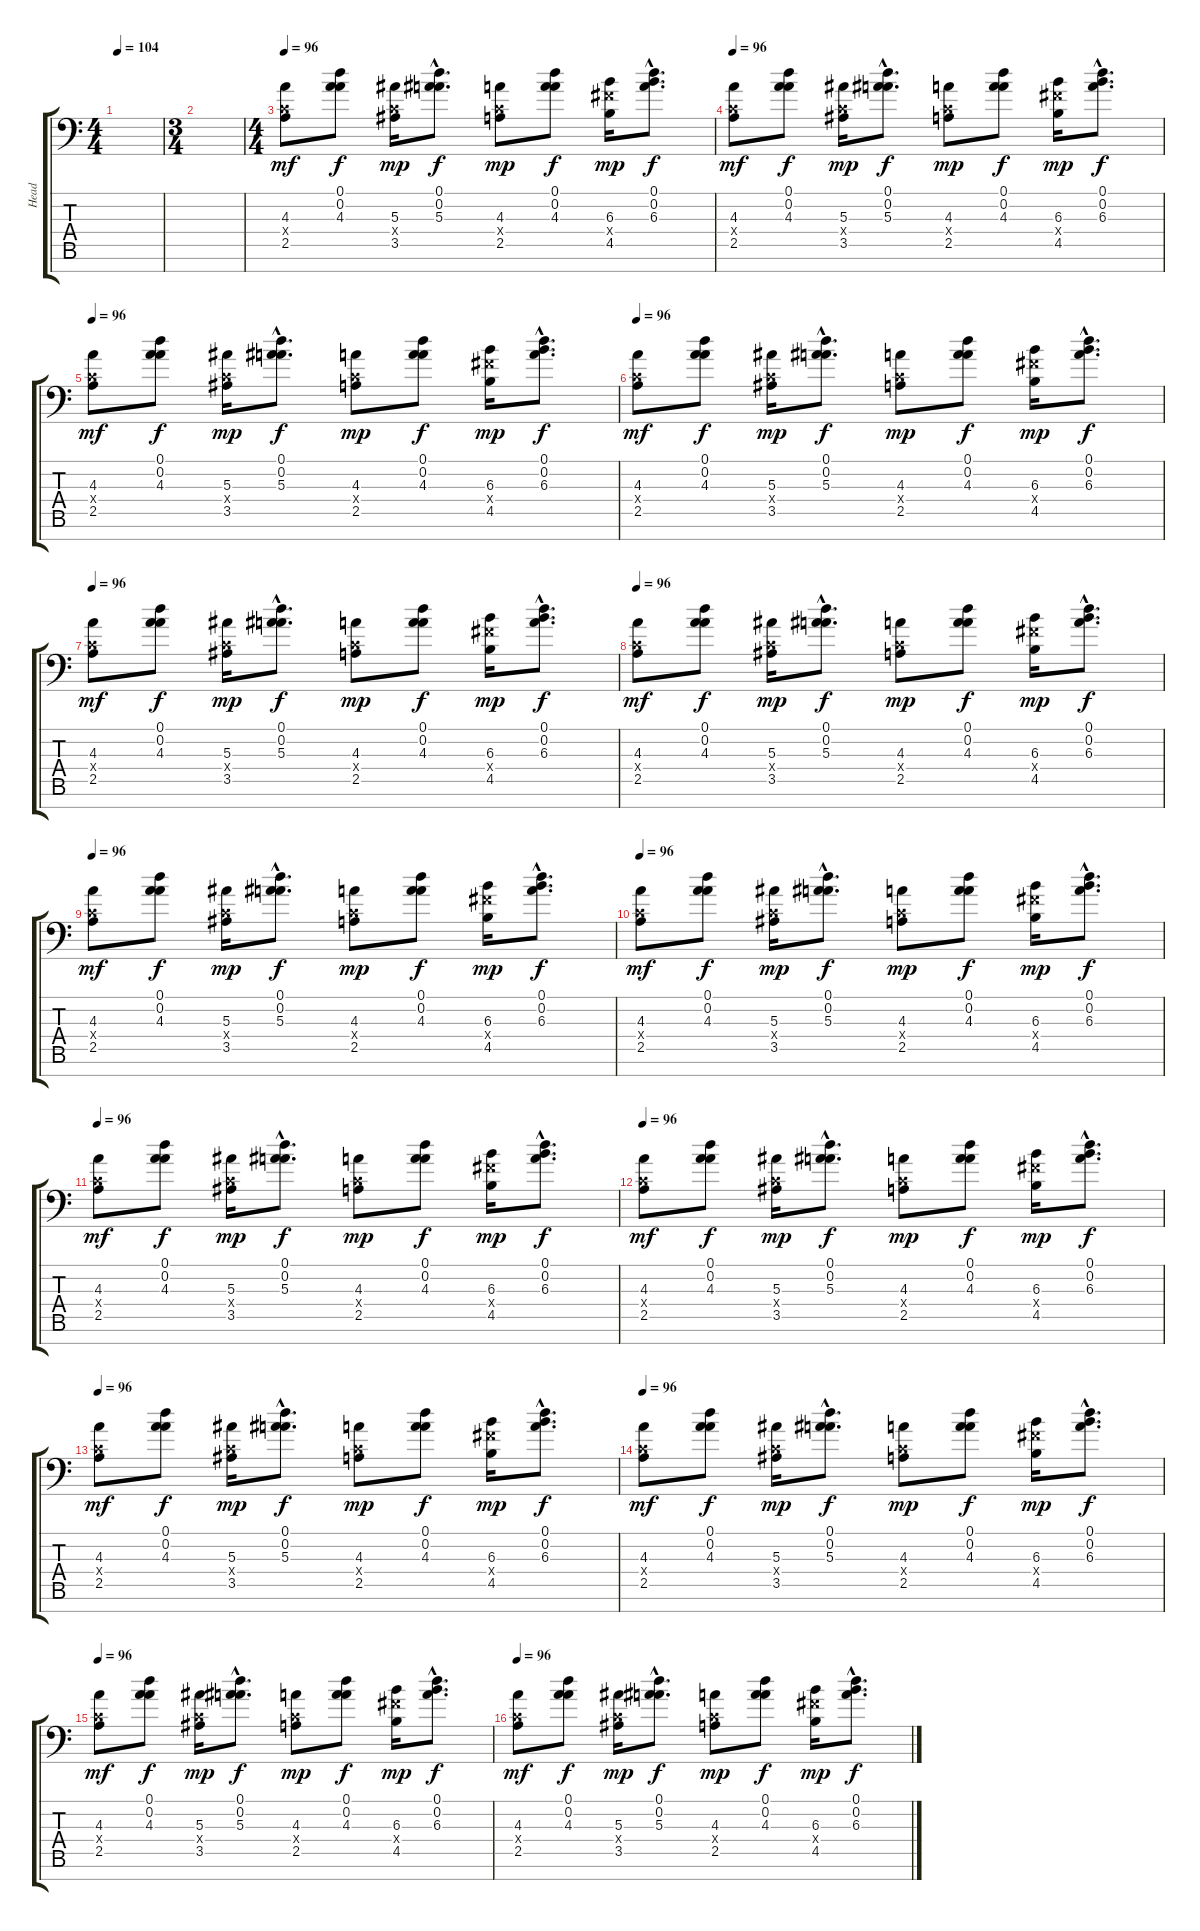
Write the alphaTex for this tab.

\track ("Head" "Head") {instrument distortionguitar}
\staff {score tabs}
\tuning (D4 A3 F3 C3 G2 D2 A1) {hide}
\ts (4 4)
\tempo 104
\clef f4
\ks c
|
\ts (3 4)
|
\ts (4 4)
\tempo 96
(4.3 0.4{x} 2.5).8{dy mf instrument distortionguitar} (0.1 0.2 4.3).8{dy f} (5.3 0.4{x} 3.5).16{dy mp} (0.1{hac} 0.2{hac} 5.3{hac}).8{d dy f} (4.3 0.4{x} 2.5).8{dy mp} (0.1 0.2 4.3).8{dy f} (6.3 6.4{x} 4.5).16{dy mp} (0.1{hac} 0.2{hac} 6.3{hac}).8{d dy f} |
\tempo 96
(4.3 0.4{x} 2.5).8{dy mf instrument distortionguitar} (0.1 0.2 4.3).8{dy f} (5.3 0.4{x} 3.5).16{dy mp} (0.1{hac} 0.2{hac} 5.3{hac}).8{d dy f} (4.3 0.4{x} 2.5).8{dy mp} (0.1 0.2 4.3).8{dy f} (6.3 6.4{x} 4.5).16{dy mp} (0.1{hac} 0.2{hac} 6.3{hac}).8{d dy f} |
\tempo 96
(4.3 0.4{x} 2.5).8{dy mf instrument distortionguitar} (0.1 0.2 4.3).8{dy f} (5.3 0.4{x} 3.5).16{dy mp} (0.1{hac} 0.2{hac} 5.3{hac}).8{d dy f} (4.3 0.4{x} 2.5).8{dy mp} (0.1 0.2 4.3).8{dy f} (6.3 6.4{x} 4.5).16{dy mp} (0.1{hac} 0.2{hac} 6.3{hac}).8{d dy f} |
\tempo 96
(4.3 0.4{x} 2.5).8{dy mf instrument distortionguitar} (0.1 0.2 4.3).8{dy f} (5.3 0.4{x} 3.5).16{dy mp} (0.1{hac} 0.2{hac} 5.3{hac}).8{d dy f} (4.3 0.4{x} 2.5).8{dy mp} (0.1 0.2 4.3).8{dy f} (6.3 6.4{x} 4.5).16{dy mp} (0.1{hac} 0.2{hac} 6.3{hac}).8{d dy f} |
\tempo 96
(4.3 0.4{x} 2.5).8{dy mf instrument distortionguitar} (0.1 0.2 4.3).8{dy f} (5.3 0.4{x} 3.5).16{dy mp} (0.1{hac} 0.2{hac} 5.3{hac}).8{d dy f} (4.3 0.4{x} 2.5).8{dy mp} (0.1 0.2 4.3).8{dy f} (6.3 6.4{x} 4.5).16{dy mp} (0.1{hac} 0.2{hac} 6.3{hac}).8{d dy f} |
\tempo 96
(4.3 0.4{x} 2.5).8{dy mf instrument distortionguitar} (0.1 0.2 4.3).8{dy f} (5.3 0.4{x} 3.5).16{dy mp} (0.1{hac} 0.2{hac} 5.3{hac}).8{d dy f} (4.3 0.4{x} 2.5).8{dy mp} (0.1 0.2 4.3).8{dy f} (6.3 6.4{x} 4.5).16{dy mp} (0.1{hac} 0.2{hac} 6.3{hac}).8{d dy f} |
\tempo 96
(4.3 0.4{x} 2.5).8{dy mf instrument distortionguitar} (0.1 0.2 4.3).8{dy f} (5.3 0.4{x} 3.5).16{dy mp} (0.1{hac} 0.2{hac} 5.3{hac}).8{d dy f} (4.3 0.4{x} 2.5).8{dy mp} (0.1 0.2 4.3).8{dy f} (6.3 6.4{x} 4.5).16{dy mp} (0.1{hac} 0.2{hac} 6.3{hac}).8{d dy f} |
\tempo 96
(4.3 0.4{x} 2.5).8{dy mf instrument distortionguitar} (0.1 0.2 4.3).8{dy f} (5.3 0.4{x} 3.5).16{dy mp} (0.1{hac} 0.2{hac} 5.3{hac}).8{d dy f} (4.3 0.4{x} 2.5).8{dy mp} (0.1 0.2 4.3).8{dy f} (6.3 6.4{x} 4.5).16{dy mp} (0.1{hac} 0.2{hac} 6.3{hac}).8{d dy f} |
\tempo 96
(4.3 0.4{x} 2.5).8{dy mf instrument distortionguitar} (0.1 0.2 4.3).8{dy f} (5.3 0.4{x} 3.5).16{dy mp} (0.1{hac} 0.2{hac} 5.3{hac}).8{d dy f} (4.3 0.4{x} 2.5).8{dy mp} (0.1 0.2 4.3).8{dy f} (6.3 6.4{x} 4.5).16{dy mp} (0.1{hac} 0.2{hac} 6.3{hac}).8{d dy f} |
\tempo 96
(4.3 0.4{x} 2.5).8{dy mf instrument distortionguitar} (0.1 0.2 4.3).8{dy f} (5.3 0.4{x} 3.5).16{dy mp} (0.1{hac} 0.2{hac} 5.3{hac}).8{d dy f} (4.3 0.4{x} 2.5).8{dy mp} (0.1 0.2 4.3).8{dy f} (6.3 6.4{x} 4.5).16{dy mp} (0.1{hac} 0.2{hac} 6.3{hac}).8{d dy f} |
\tempo 96
(4.3 0.4{x} 2.5).8{dy mf instrument distortionguitar} (0.1 0.2 4.3).8{dy f} (5.3 0.4{x} 3.5).16{dy mp} (0.1{hac} 0.2{hac} 5.3{hac}).8{d dy f} (4.3 0.4{x} 2.5).8{dy mp} (0.1 0.2 4.3).8{dy f} (6.3 6.4{x} 4.5).16{dy mp} (0.1{hac} 0.2{hac} 6.3{hac}).8{d dy f} |
\tempo 96
(4.3 0.4{x} 2.5).8{dy mf instrument distortionguitar} (0.1 0.2 4.3).8{dy f} (5.3 0.4{x} 3.5).16{dy mp} (0.1{hac} 0.2{hac} 5.3{hac}).8{d dy f} (4.3 0.4{x} 2.5).8{dy mp} (0.1 0.2 4.3).8{dy f} (6.3 6.4{x} 4.5).16{dy mp} (0.1{hac} 0.2{hac} 6.3{hac}).8{d dy f} |
\tempo 96
(4.3 0.4{x} 2.5).8{dy mf instrument distortionguitar} (0.1 0.2 4.3).8{dy f} (5.3 0.4{x} 3.5).16{dy mp} (0.1{hac} 0.2{hac} 5.3{hac}).8{d dy f} (4.3 0.4{x} 2.5).8{dy mp} (0.1 0.2 4.3).8{dy f} (6.3 6.4{x} 4.5).16{dy mp} (0.1{hac} 0.2{hac} 6.3{hac}).8{d dy f} |
\tempo 96
(4.3 0.4{x} 2.5).8{dy mf instrument distortionguitar} (0.1 0.2 4.3).8{dy f} (5.3 0.4{x} 3.5).16{dy mp} (0.1{hac} 0.2{hac} 5.3{hac}).8{d dy f} (4.3 0.4{x} 2.5).8{dy mp} (0.1 0.2 4.3).8{dy f} (6.3 6.4{x} 4.5).16{dy mp} (0.1{hac} 0.2{hac} 6.3{hac}).8{d dy f}
